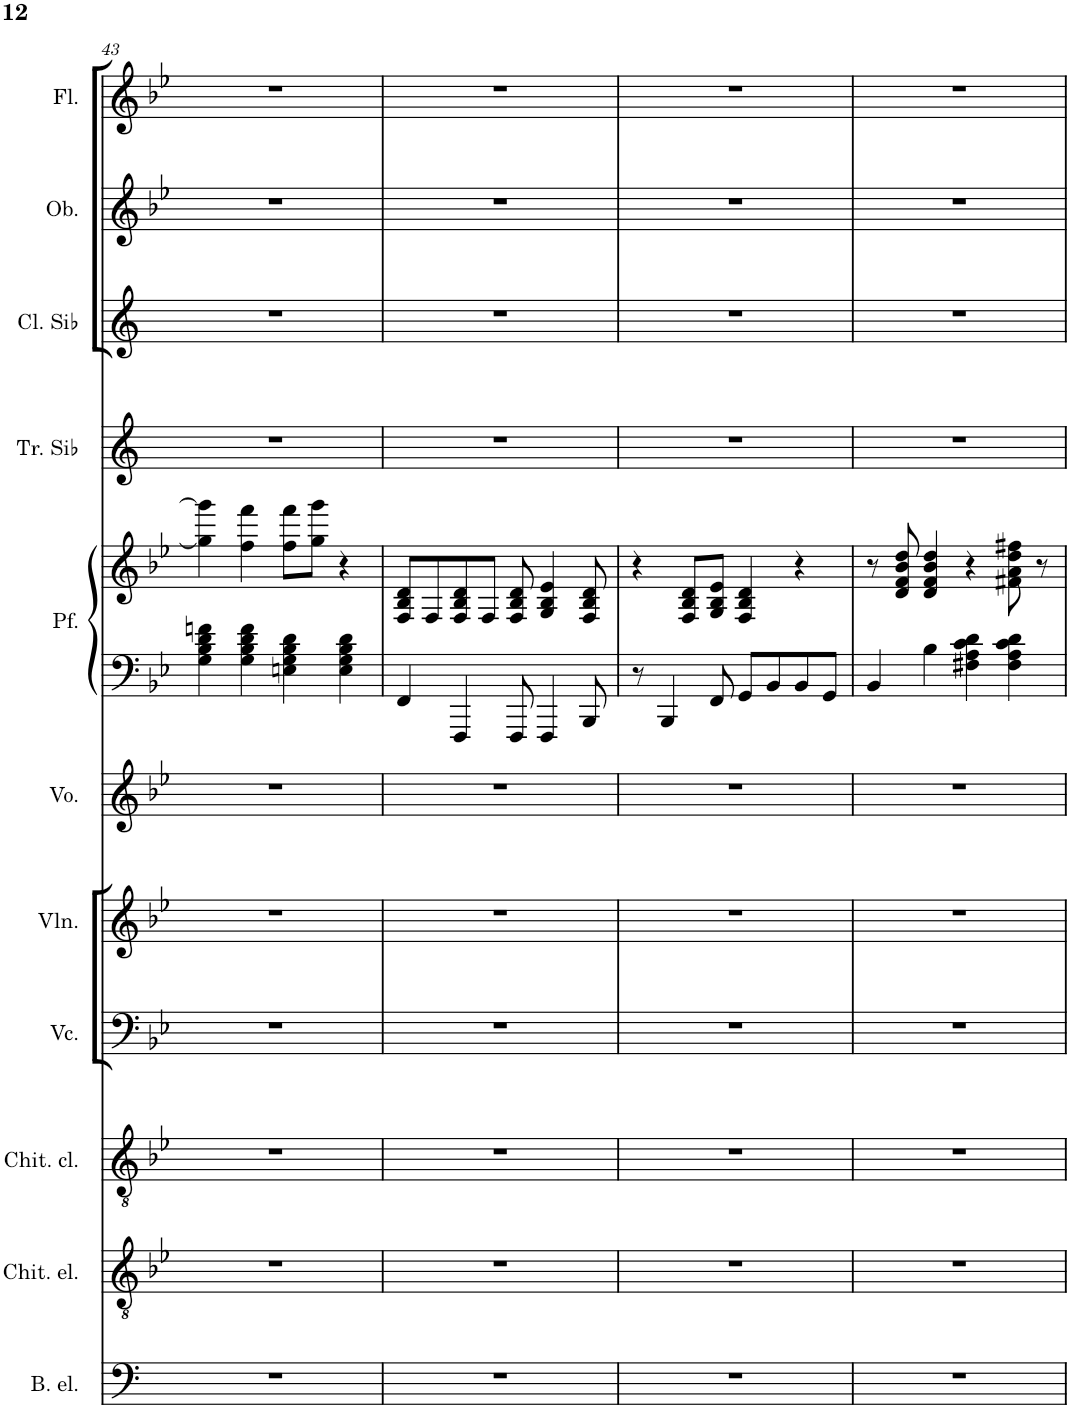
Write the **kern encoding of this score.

**kern	**kern	**kern	**kern	**kern	**kern	**kern	**kern	**kern	**kern	**kern	**kern
*part11	*part10	*part9	*part8	*part7	*part6	*part5	*part5	*part4	*part3	*part2	*part1
*staff12	*staff11	*staff10	*staff9	*staff8	*staff7	*staff6	*staff5	*staff4	*staff3	*staff2	*staff1
*I"Basso elettrico 6-corde	*I"Chitarra elettrica	*I"Chitarra classica	*I"Violoncello	*I"Violino	*I"Voce	*I"Piano	*	*I"Tromba in Sib	*I"Clarinetto in Sib	*I"Oboe	*I"Flauto
*I'B. el.	*I'Chit. el.	*I'Chit. cl.	*I'Vc.	*I'Vln.	*I'Vo.	*	*	*I'Tr. Sib	*I'Cl. Sib	*I'Ob.	*I'Fl.
!!LO:PB:g=z
*clefF4	*clefGv2	*clefGv2	*clefF4	*clefG2	*clefG2	*clefF4	*clefG2	*clefG2	*clefG2	*clefG2	*clefG2
*Trd7c12	*	*	*	*	*	*	*	*Trd1c2	*Trd1c2	*	*
*k[]	*k[b-e-]	*k[b-e-]	*k[b-e-]	*k[b-e-]	*k[b-e-]	*k[b-e-]	*k[b-e-]	*k[]	*k[]	*k[b-e-]	*k[b-e-]
*M4/4	*M4/4	*M4/4	*M4/4	*M4/4	*M4/4	*M4/4	*M4/4	*M4/4	*M4/4	*M4/4	*M4/4
=43	=43	=43	=43	=43	=43	=43	=43	=43	=43	=43	=43
1r	1r	1r	1r	1r	1r	4G\ 4B-\ 4d\ 4fn\	4gg\] 4ggg\]	1r	1r	1r	1r
.	.	.	.	.	.	4G\ 4B-\ 4d\ 4f\	4ff\ 4fff\	.	.	.	.
.	.	.	.	.	.	4En\ 4G\ 4B-\ 4d\	8ff\ 8fff\L	.	.	.	.
.	.	.	.	.	.	.	8gg\ 8ggg\J	.	.	.	.
.	.	.	.	.	.	4E\ 4G\ 4B-\ 4d\	4r	.	.	.	.
=44	=44	=44	=44	=44	=44	=44	=44	=44	=44	=44	=44
1r	1r	1r	1r	1r	1r	4FF/	8F/ 8B-/ 8d/L	1r	1r	1r	1r
.	.	.	.	.	.	.	8F/	.	.	.	.
.	.	.	.	.	.	4FFF/	8F/ 8B-/ 8d/	.	.	.	.
.	.	.	.	.	.	.	8F/J	.	.	.	.
.	.	.	.	.	.	8FFF/	8F/ 8B-/ 8d/	.	.	.	.
.	.	.	.	.	.	4FFF/	4G/ 4B-/ 4e-/	.	.	.	.
.	.	.	.	.	.	8BBB-/	8F/ 8B-/ 8d/	.	.	.	.
=45	=45	=45	=45	=45	=45	=45	=45	=45	=45	=45	=45
1r	1r	1r	1r	1r	1r	8r	4r	1r	1r	1r	1r
.	.	.	.	.	.	4BBB-/	.	.	.	.	.
.	.	.	.	.	.	.	8F/ 8B-/ 8d/L	.	.	.	.
.	.	.	.	.	.	8FF/	8G/ 8B-/ 8e-/J	.	.	.	.
.	.	.	.	.	.	8GG/L	4F/ 4B-/ 4d/	.	.	.	.
.	.	.	.	.	.	8BB-/	.	.	.	.	.
.	.	.	.	.	.	8BB-/	4r	.	.	.	.
.	.	.	.	.	.	8GG/J	.	.	.	.	.
=46	=46	=46	=46	=46	=46	=46	=46	=46	=46	=46	=46
1r	1r	1r	1r	1r	1r	4BB-/	8r	1r	1r	1r	1r
.	.	.	.	.	.	.	8d/ 8f/ 8b-/ 8dd/	.	.	.	.
.	.	.	.	.	.	4B-\	4d/ 4f/ 4b-/ 4dd/	.	.	.	.
.	.	.	.	.	.	4F#X\ 4A\ 4c\ 4d\	4r	.	.	.	.
.	.	.	.	.	.	4F#\ 4A\ 4c\ 4d\	8f#X\ 8a\ 8dd\ 8ff#X\	.	.	.	.
.	.	.	.	.	.	.	8r	.	.	.	.
=	=	=	=	=	=	=	=	=	=	=	=
*-	*-	*-	*-	*-	*-	*-	*-	*-	*-	*-	*-
